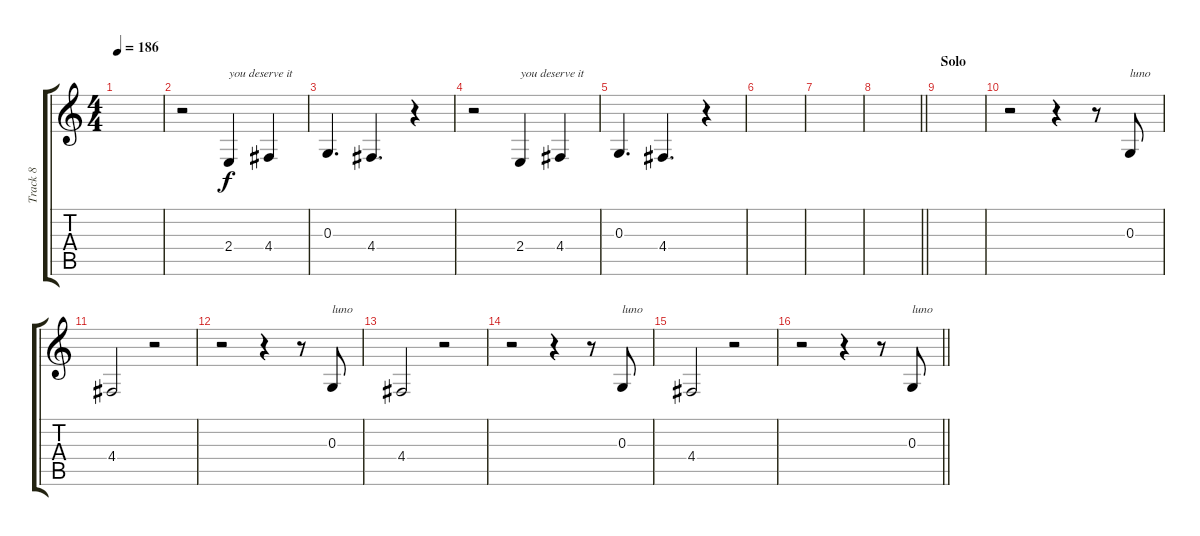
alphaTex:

\track ("Track 8" "Track 8") {instrument tenorsax}
\staff {score tabs}
\tuning (E4 B3 G3 D3 A2 E2) {hide}
\ts (4 4)
\tempo 186
\clef g2
\ks c
|
r.2 2.4.4{txt "you deserve it"} 4.4.4 |
0.3.4{d} 4.4.4{d} r.4 |
r.2 2.4.4{txt "you deserve it"} 4.4.4 |
0.3.4{d} 4.4.4{d} r.4 |
|
|
\barLineRight lightlight
|
\section ("" "Solo")
|
r.2 r.4 r.8 0.3.8{txt "luno" dy f} |
4.4.2 r.2 |
r.2 r.4 r.8 0.3.8{txt "luno"} |
4.4.2 r.2 |
r.2 r.4 r.8 0.3.8{txt "luno"} |
4.4.2 r.2 |
\barLineRight lightlight
r.2 r.4 r.8 0.3.8{txt "luno"}
